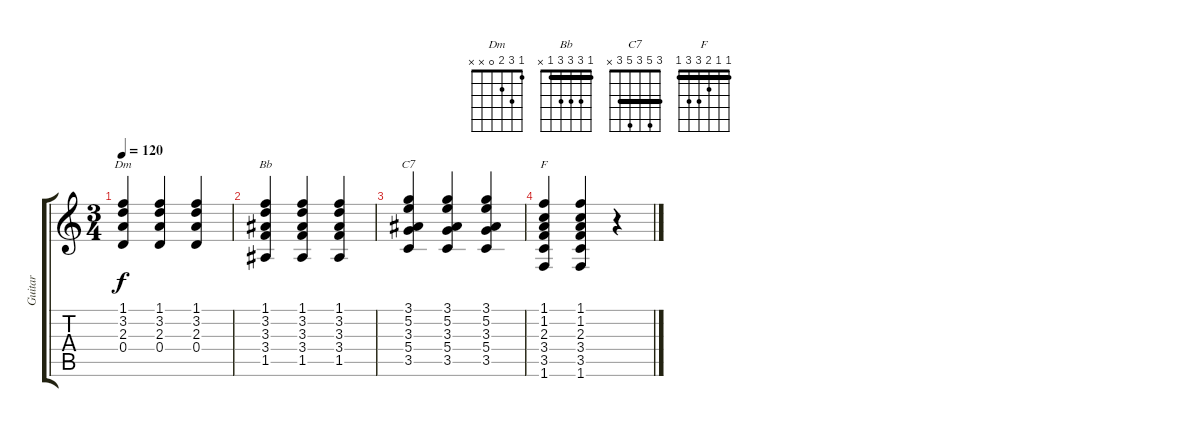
\track ("Guitar" "Guitar") {instrument acousticguitarsteel}
\staff {score tabs}
\tuning (E4 B3 G3 D3 A2 E2) {hide}
\chord ("Dm" 1 3 2 0 x x)
\chord ("Bb" 1 3 3 3 1 x) {barre 1}
\chord ("C7" 3 5 3 5 3 x) {barre 3}
\chord ("F" 1 1 2 3 3 1) {barre 1}
\ts (3 4)
\tempo 120
\clef g2
\ks c
(1.1 3.2 2.3 0.4).4{ch "Dm" dy f} (1.1 3.2 2.3 0.4).4 (1.1 3.2 2.3 0.4).4 |
(1.1 3.2 3.3 3.4 1.5).4{ch "Bb"} (1.1 3.2 3.3 3.4 1.5).4 (1.1 3.2 3.3 3.4 1.5).4 |
(3.1 5.2 3.3 5.4 3.5).4{ch "C7"} (3.1 5.2 3.3 5.4 3.5).4 (3.1 5.2 3.3 5.4 3.5).4 |
(1.1 1.2 2.3 3.4 3.5 1.6).4{ch "F"} (1.1 1.2 2.3 3.4 3.5 1.6).4 r.4
